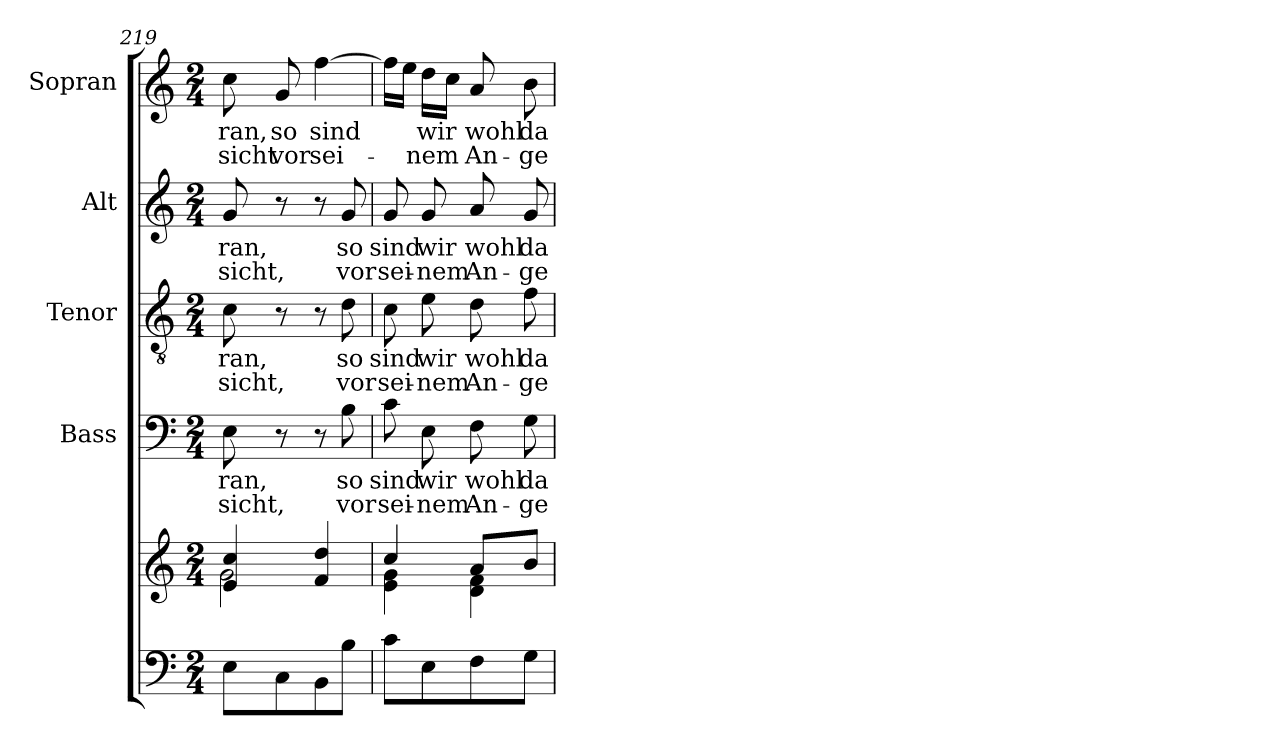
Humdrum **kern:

**kern	**kern	**kern	**text	**text	**kern	**text	**text	**kern	**text	**text	**kern	**text	**text
*part5	*part5	*part4	*part4	*part4	*part3	*part3	*part3	*part2	*part2	*part2	*part1	*part1	*part1
*staff6	*staff5	*staff4	*staff4	*staff4	*staff3	*staff3	*staff3	*staff2	*staff2	*staff2	*staff1	*staff1	*staff1
*	*	*I"Bass	*	*	*I"Tenor	*	*	*I"Alt	*	*	*I"Sopran	*	*
*	*	*I'B.	*	*	*I'T.	*	*	*I'A.	*	*	*I'S.	*	*
*clefF4	*clefG2	*clefF4	*	*	*clefGv2	*	*	*clefG2	*	*	*clefG2	*	*
*k[]	*k[]	*k[]	*	*	*k[]	*	*	*k[]	*	*	*k[]	*	*
*C:	*C:	*C:	*	*	*C:	*	*	*C:	*	*	*C:	*	*
*M2/4	*M2/4	*M2/4	*	*	*M2/4	*	*	*M2/4	*	*	*M2/4	*	*
=219	=219	=219	=219	=219	=219	=219	=219	=219	=219	=219	=219	=219	=219
*	*^	*	*	*	*	*	*	*	*	*	*	*	*
!	!	!	!	!LO:LY:b	!LO:LY:b	!	!LO:LY:b	!LO:LY:b	!	!LO:LY:b	!LO:LY:b	!	!LO:LY:b	!LO:LY:b
8E\L	4e/ 4cc/	2g\	8E\	-ran,	-sicht,	8c\	-ran,	-sicht,	8g/	-ran,	-sicht,	8cc\	-ran,	-sicht
!	!	!	!	!	!	!	!	!	!	!	!	!	!LO:LY:b	!LO:LY:b
8C\	.	.	8r	.	.	8r	.	.	8r	.	.	8g/	so	vor
!	!	!	!	!	!	!	!	!	!	!	!	!	!LO:LY:b	!LO:LY:b
8BB\	4f/ 4dd/	.	8r	.	.	8r	.	.	8r	.	.	[4ff\	sind	sei-
!	!	!	!	!LO:LY:b	!LO:LY:b	!	!LO:LY:b	!LO:LY:b	!	!LO:LY:b	!LO:LY:b	!	!	!
8B\J	.	.	8B\	so	vor	8d\	so	vor	8g/	so	vor	.	.	.
=220	=220	=220	=220	=220	=220	=220	=220	=220	=220	=220	=220	=220	=220	=220
!	!	!	!	!LO:LY:b	!LO:LY:b	!	!LO:LY:b	!LO:LY:b	!	!LO:LY:b	!LO:LY:b	!	!	!
8c\L	4cc/	4e\ 4g\	8c\	sind	sei-	8c\	sind	sei-	8g/	sind	sei-	16ff\LL]	.	.
.	.	.	.	.	.	.	.	.	.	.	.	16ee\JJ	.	.
!	!	!	!	!LO:LY:b	!LO:LY:b	!	!LO:LY:b	!LO:LY:b	!	!LO:LY:b	!LO:LY:b	!	!LO:LY:b	!LO:LY:b
8E\	.	.	8E\	wir	-nem	8e\	wir	-nem	8g/	wir	-nem	16dd\LL	wir	-nem
.	.	.	.	.	.	.	.	.	.	.	.	16cc\JJ	.	.
!	!	!	!	!LO:LY:b	!LO:LY:b	!	!LO:LY:b	!LO:LY:b	!	!LO:LY:b	!LO:LY:b	!	!LO:LY:b	!LO:LY:b
8F\	8a/L	4d\ 4f\	8F\	wohl	An-	8d\	wohl	An-	8a/	wohl	An-	8a/	wohl	An-
!	!	!	!	!LO:LY:b	!LO:LY:b	!	!LO:LY:b	!LO:LY:b	!	!LO:LY:b	!LO:LY:b	!	!LO:LY:b	!LO:LY:b
8G\J	8b/J	.	8G\	da-	-ge-	8f\	da-	-ge-	8g/	da-	-ge-	8b\	da-	-ge-
*	*v	*v	*	*	*	*	*	*	*	*	*	*	*	*
=	=	=	=	=	=	=	=	=	=	=	=	=	=
*-	*-	*-	*-	*-	*-	*-	*-	*-	*-	*-	*-	*-	*-
